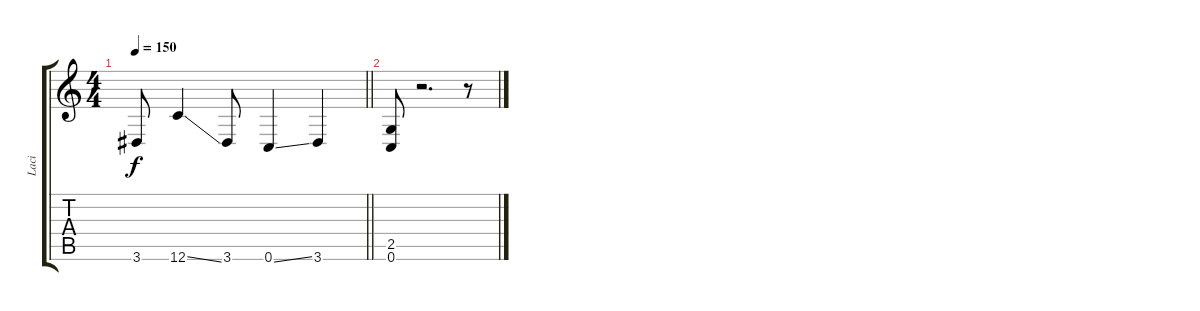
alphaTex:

\track ("Laci" "Laci") {instrument distortionguitar}
\staff {score tabs}
\tuning (C4 G3 Eb3 Bb2 F2 C2) {hide}
\ts (4 4)
\tempo 150
\clef g2
\barLineRight lightlight
\ks c
3.6.8{dy f} 12.6{ss}.4 3.6.8 0.6{ss}.4 3.6.4 |
(2.5 0.6).8 r.2{d} r.8
